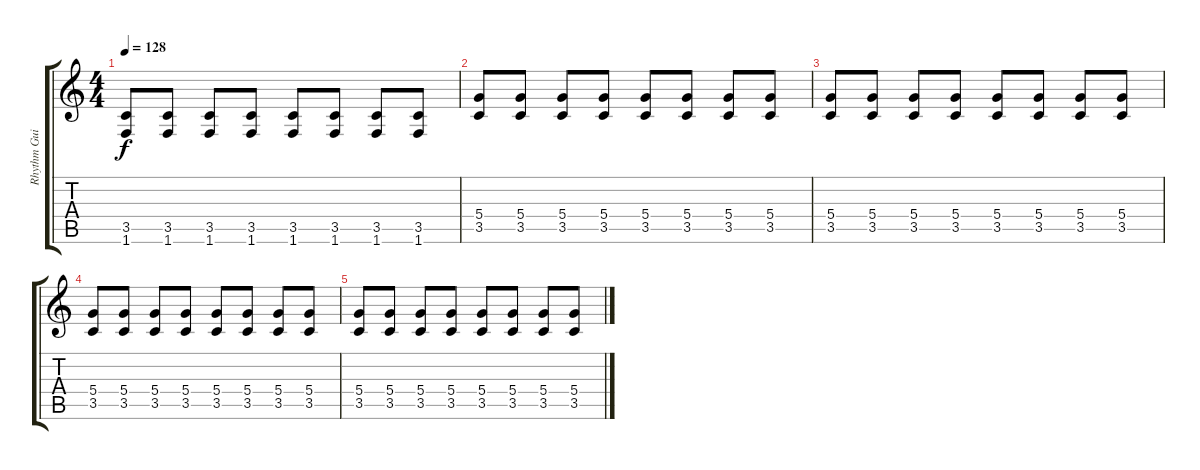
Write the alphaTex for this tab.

\track ("Rhythm Guitar" "Rhythm Gui") {instrument electricguitarmuted}
\staff {score tabs}
\tuning (E4 B3 G3 D3 A2 E2) {hide}
\ts (4 4)
\tempo 128
\clef g2
\ks c
(3.5 1.6).8{dy f} (3.5 1.6).8 (3.5 1.6).8 (3.5 1.6).8 (3.5 1.6).8 (3.5 1.6).8 (3.5 1.6).8 (3.5 1.6).8 |
(5.4 3.5).8{volume 8} (5.4 3.5).8 (5.4 3.5).8 (5.4 3.5).8 (5.4 3.5).8 (5.4 3.5).8 (5.4 3.5).8 (5.4 3.5).8 |
(5.4 3.5).8 (5.4 3.5).8 (5.4 3.5).8 (5.4 3.5).8 (5.4 3.5).8 (5.4 3.5).8 (5.4 3.5).8 (5.4 3.5).8 |
(5.4 3.5).8{volume 0} (5.4 3.5).8 (5.4 3.5).8 (5.4 3.5).8 (5.4 3.5).8 (5.4 3.5).8 (5.4 3.5).8 (5.4 3.5).8 |
(5.4 3.5).8 (5.4 3.5).8 (5.4 3.5).8 (5.4 3.5).8 (5.4 3.5).8 (5.4 3.5).8 (5.4 3.5).8 (5.4 3.5).8
